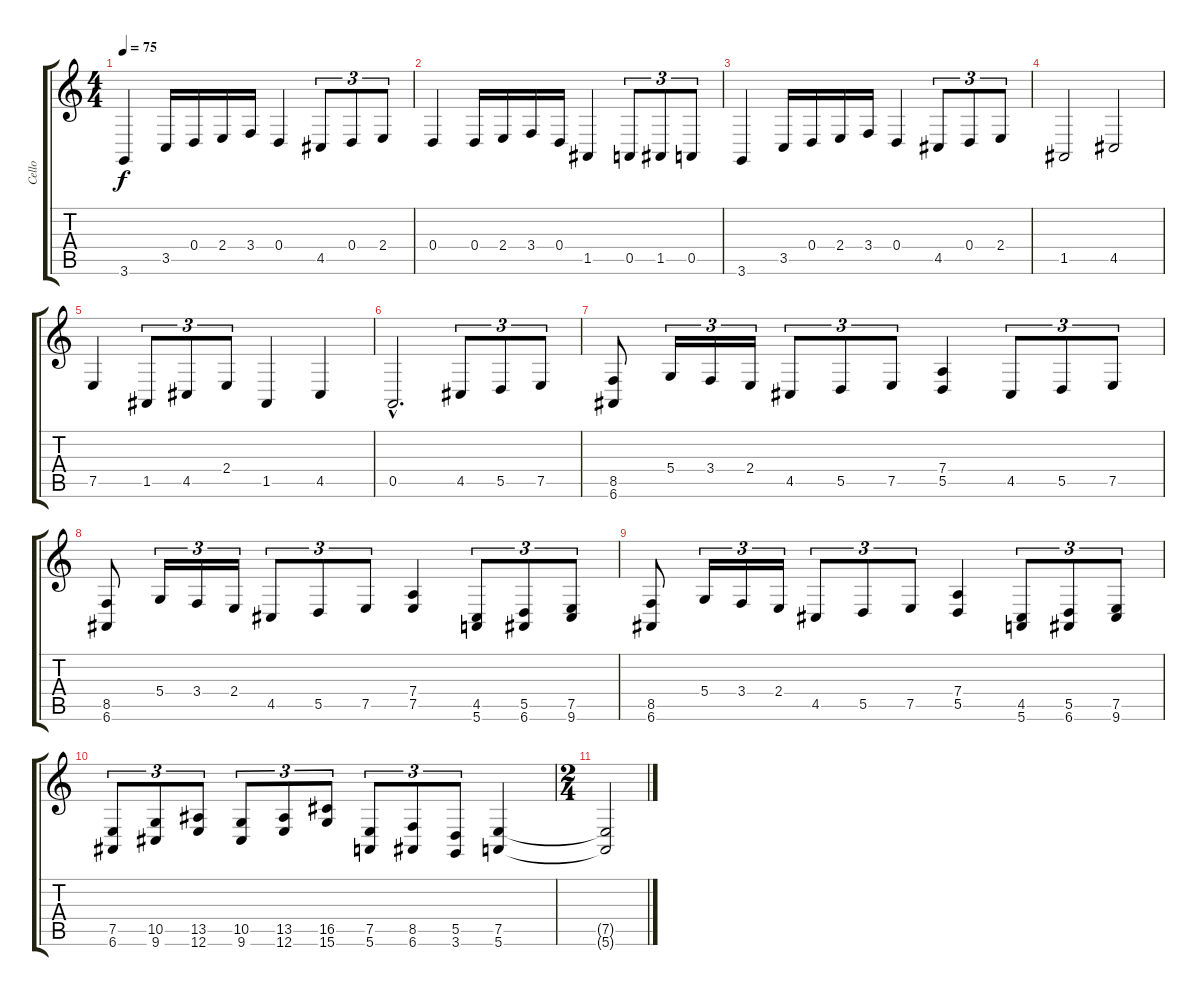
\track ("Cello" "Cello") {instrument cello}
\staff {score tabs}
\tuning (E4 B3 G3 D3 A2 E2) {hide}
\ts (4 4)
\tempo 75
\clef g2
\ks c
3.6.4{dy f} 3.5.16 0.4.16 2.4.16 3.4.16 0.4.4 4.5.8{tu (3 2)} 0.4.8{tu (3 2)} 2.4.8{tu (3 2)} |
0.4.4 0.4.16 2.4.16 3.4.16 0.4.16 1.5.4 0.5.8{tu (3 2)} 1.5.8{tu (3 2)} 0.5.8{tu (3 2)} |
3.6.4 3.5.16 0.4.16 2.4.16 3.4.16 0.4.4 4.5.8{tu (3 2)} 0.4.8{tu (3 2)} 2.4.8{tu (3 2)} |
1.5.2{volume 11} 4.5.2 |
7.5.4{volume 11} 1.5.8{tu (3 2)} 4.5.8{tu (3 2)} 2.4.8{tu (3 2)} 1.5.4 4.5.4 |
0.5{hac}.2{d} 4.5.8{tu (3 2) volume 11} 5.5.8{tu (3 2)} 7.5.8{tu (3 2)} |
(8.5 6.6).8{volume 11} 5.4.16{tu (3 2)} 3.4.16{tu (3 2)} 2.4.16{tu (3 2)} 4.5.8{tu (3 2)} 5.5.8{tu (3 2)} 7.5.8{tu (3 2)} (7.4 5.5).4 4.5.8{tu (3 2)} 5.5.8{tu (3 2)} 7.5.8{tu (3 2)} |
(8.5 6.6).8{volume 11} 5.4.16{tu (3 2)} 3.4.16{tu (3 2)} 2.4.16{tu (3 2)} 4.5.8{tu (3 2)} 5.5.8{tu (3 2)} 7.5.8{tu (3 2)} (7.4 7.5).4 (4.5 5.6).8{tu (3 2)} (5.5 6.6).8{tu (3 2)} (7.5 9.6).8{tu (3 2)} |
(8.5 6.6).8{volume 11} 5.4.16{tu (3 2)} 3.4.16{tu (3 2)} 2.4.16{tu (3 2)} 4.5.8{tu (3 2)} 5.5.8{tu (3 2)} 7.5.8{tu (3 2)} (7.4 5.5).4 (4.5 5.6).8{tu (3 2)} (5.5 6.6).8{tu (3 2)} (7.5 9.6).8{tu (3 2)} |
(7.5 6.6).8{tu (3 2) volume 11} (10.5 9.6).8{tu (3 2)} (13.5 12.6).8{tu (3 2)} (10.5 9.6).8{tu (3 2)} (13.5 12.6).8{tu (3 2)} (16.5 15.6).8{tu (3 2)} (7.5 5.6).8{tu (3 2)} (8.5 6.6).8{tu (3 2)} (5.5 3.6).8{tu (3 2)} (7.5 5.6).4 |
\ts (2 4)
(7.5{t} 5.6{t}).2
